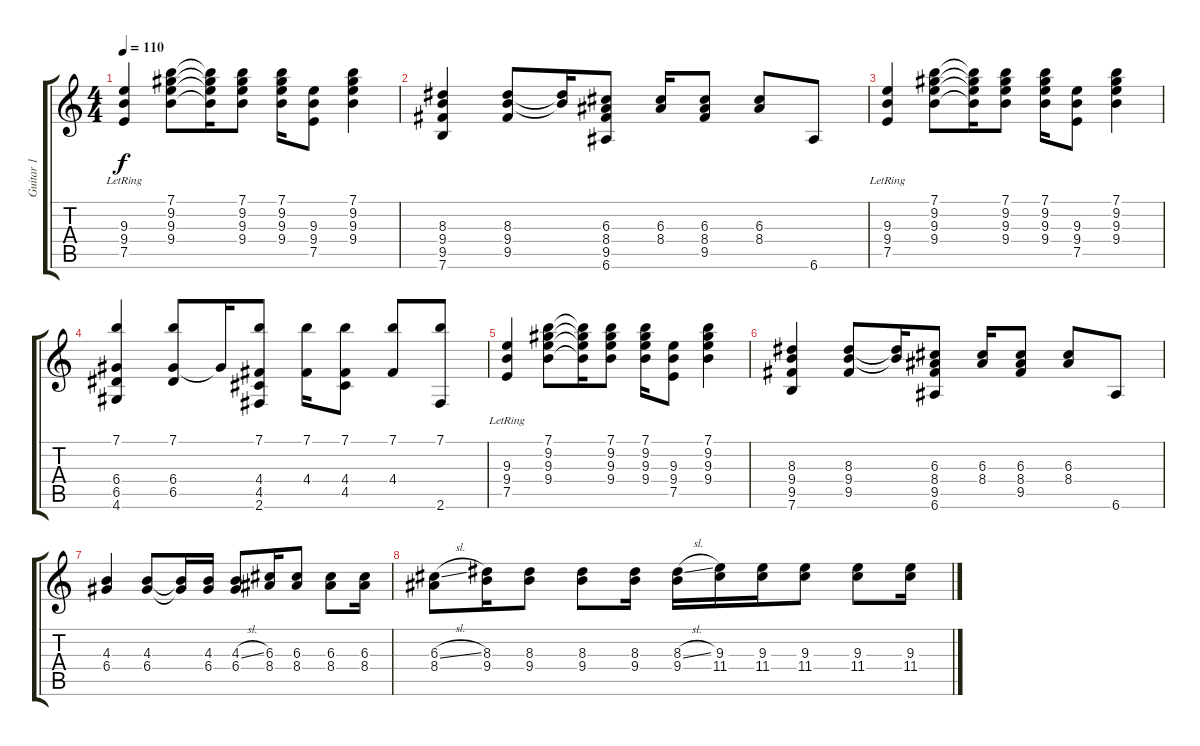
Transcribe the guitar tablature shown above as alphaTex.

\track ("Guitar 1" "Guitar 1") {instrument overdrivenguitar}
\staff {score tabs}
\tuning (E4 B3 G3 D3 A2 E2) {hide}
\ts (4 4)
\tempo 110
\clef g2
\ks c
(9.3 9.4 7.5{lr}).4{dy f} (7.1 9.2 9.3 9.4).8 (7.1{t} 9.2{t} 9.3{t} 9.4{t}).16 (7.1 9.2 9.3 9.4).8 (7.1 9.2 9.3 9.4).16 (9.3 9.4 7.5).8 (7.1 9.2 9.3 9.4).4 |
(8.3 9.4 9.5 7.6).4 (8.3 9.4 9.5).8 (8.3{t} 9.4{t}).16 (6.3 8.4 9.5 6.6).8 (6.3 8.4).16 (6.3 8.4 9.5).8 (6.3 8.4).8 6.6.8 |
(9.3 9.4 7.5{lr}).4 (7.1 9.2 9.3 9.4).8 (7.1{t} 9.2{t} 9.3{t} 9.4{t}).16 (7.1 9.2 9.3 9.4).8 (7.1 9.2 9.3 9.4).16 (9.3 9.4 7.5).8 (7.1 9.2 9.3 9.4).4 |
(7.1 6.4 6.5 4.6).4 (7.1 6.4 6.5).8 6.4{t}.16 (7.1 4.4 4.5 2.6).8 (7.1 4.4).16 (7.1 4.4 4.5).8 (7.1 4.4).8 (7.1 2.6).8 |
(9.3 9.4 7.5{lr}).4 (7.1 9.2 9.3 9.4).8 (7.1{t} 9.2{t} 9.3{t} 9.4{t}).16 (7.1 9.2 9.3 9.4).8 (7.1 9.2 9.3 9.4).16 (9.3 9.4 7.5).8 (7.1 9.2 9.3 9.4).4 |
(8.3 9.4 9.5 7.6).4 (8.3 9.4 9.5).8 (8.3{t} 9.4{t}).16 (6.3 8.4 9.5 6.6).8 (6.3 8.4).16 (6.3 8.4 9.5).8 (6.3 8.4).8 6.6.8 |
(4.3 6.4).4 (4.3 6.4).8 (4.3{t} 6.4{t}).16 (4.3 6.4).16 (4.3{sl} 6.4).8 (6.3 8.4).16 (6.3 8.4).8 (6.3 8.4).8 (6.3 8.4).16 |
(6.3{sl} 8.4).8 (8.3 9.4).16 (8.3 9.4).8 (8.3 9.4).8 (8.3 9.4).16 (8.3{sl} 9.4).16 (9.3 11.4).16 (9.3 11.4).16 (9.3 11.4).8 (9.3 11.4).8 (9.3{sl} 11.4).16
